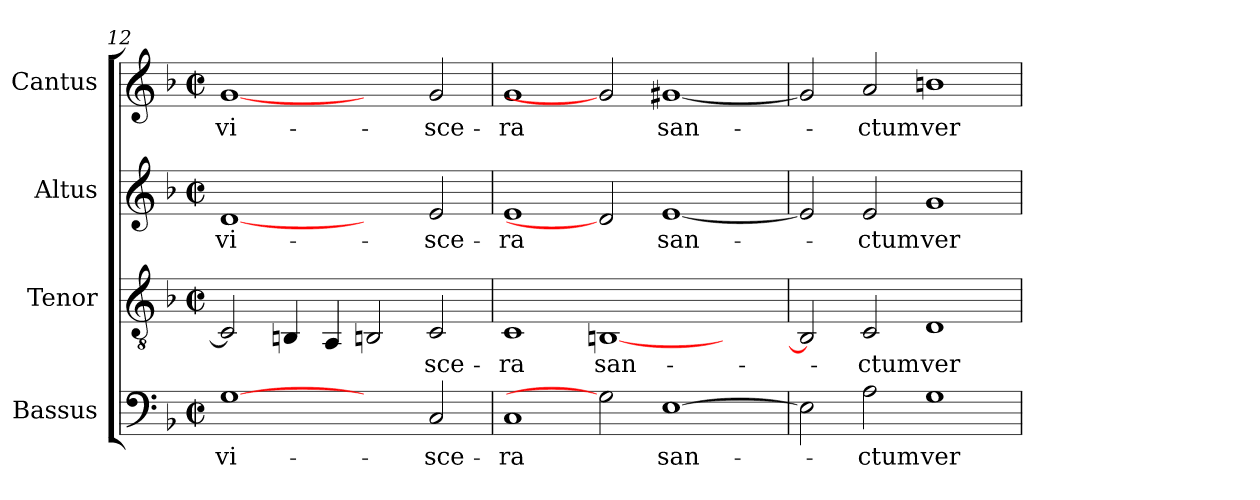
**kern	**text	**kern	**text	**kern	**text	**kern	**text
*part4	*part4	*part3	*part3	*part2	*part2	*part1	*part1
*staff4	*staff4	*staff3	*staff3	*staff2	*staff2	*staff1	*staff1
*I"Bassus	*	*I"Tenor	*	*I"Altus	*	*I"Cantus	*
*clefF4	*	*clefGv2	*	*clefG2	*	*clefG2	*
*k[b-]	*	*k[b-]	*	*k[b-]	*	*k[b-]	*
*F:	*	*F:	*	*F:	*	*F:	*
*M2/2	*	*M2/2	*	*M2/2	*	*M2/2	*
*met(c|)	*	*met(c|)	*	*met(c|)	*	*met(c|)	*
=12	=12	=12	=12	=12	=12	=12	=12
!	!LO:LY:b:color=#000000	!	!	!	!	!	!
!	!	!	!	!	!LO:LY:b:color=#000000	!	!
!	!	!	!	!	!	!	!LO:LY:b:color=#000000
[1Gi	vi-	2Ci/]	.	[1di	vi-	[1gi	vi-
.	.	4BBni/	.	.	.	.	.
.	.	4AAi/	.	.	.	.	.
2ryy	.	2BBni/	.	2ryy	.	2ryy	.
!	!LO:LY:b:color=#000000	!	!	!	!	!	!
!	!	!	!LO:LY:b:color=#000000	!	!	!	!
!	!	!	!	!	!LO:LY:b:color=#000000	!	!
!	!	!	!	!	!	!	!LO:LY:b:color=#000000
2Ci/	-sce-	2Ci/	-sce-	2ei/	-sce-	2gi/	-sce-
=13	=13	=13	=13	=13	=13	=13	=13
!	!LO:LY:b:color=#000000	!	!	!	!	!	!
!	!	!	!LO:LY:b:color=#000000	!	!	!	!
!	!	!	!	!	!LO:LY:b:color=#000000	!	!
!	!	!	!	!	!	!	!LO:LY:b:color=#000000
1Ci	-ra	1Ci	-ra	1ei	-ra	1gi	-ra
!	!	!	!LO:LY:b:color=#000000	!	!	!	!
2Gi]	.	[<1BBni	san-	2di]	.	2gi]	.
!	!LO:LY:b:color=#000000	!	!	!	!	!	!
!	!	!	!	!	!LO:LY:b:color=#000000	!	!
!	!	!	!	!	!	!	!LO:LY:b:color=#000000
[>1Ei	san-	.	.	[<1ei	san-	[<1g#Xi	san-
.	.	2ryy	.	.	.	.	.
!!LO:PB:g=z
=14	=14	=14	=14	=14	=14	=14	=14
2Ei\]	.	2BBi/]	.	2ei/]	.	2g#i/]	.
!	!LO:LY:b:color=#000000	!	!	!	!	!	!
!	!	!	!LO:LY:b:color=#000000	!	!	!	!
!	!	!	!	!	!LO:LY:b:color=#000000	!	!
!	!	!	!	!	!	!	!LO:LY:b:color=#000000
2Ai\	ctum	2Ci/	-ctum	2ei/	-ctum	2ai/	-ctum
!	!LO:LY:b:color=#000000	!	!	!	!	!	!
!	!	!	!LO:LY:b:color=#000000	!	!	!	!
!	!	!	!	!	!LO:LY:b:color=#000000	!	!
!	!	!	!	!	!	!	!LO:LY:b:color=#000000
1Gi	ver-	1Di	ver-	1gi	ver-	1bni	ver-
=	=	=	=	=	=	=	=
*-	*-	*-	*-	*-	*-	*-	*-
